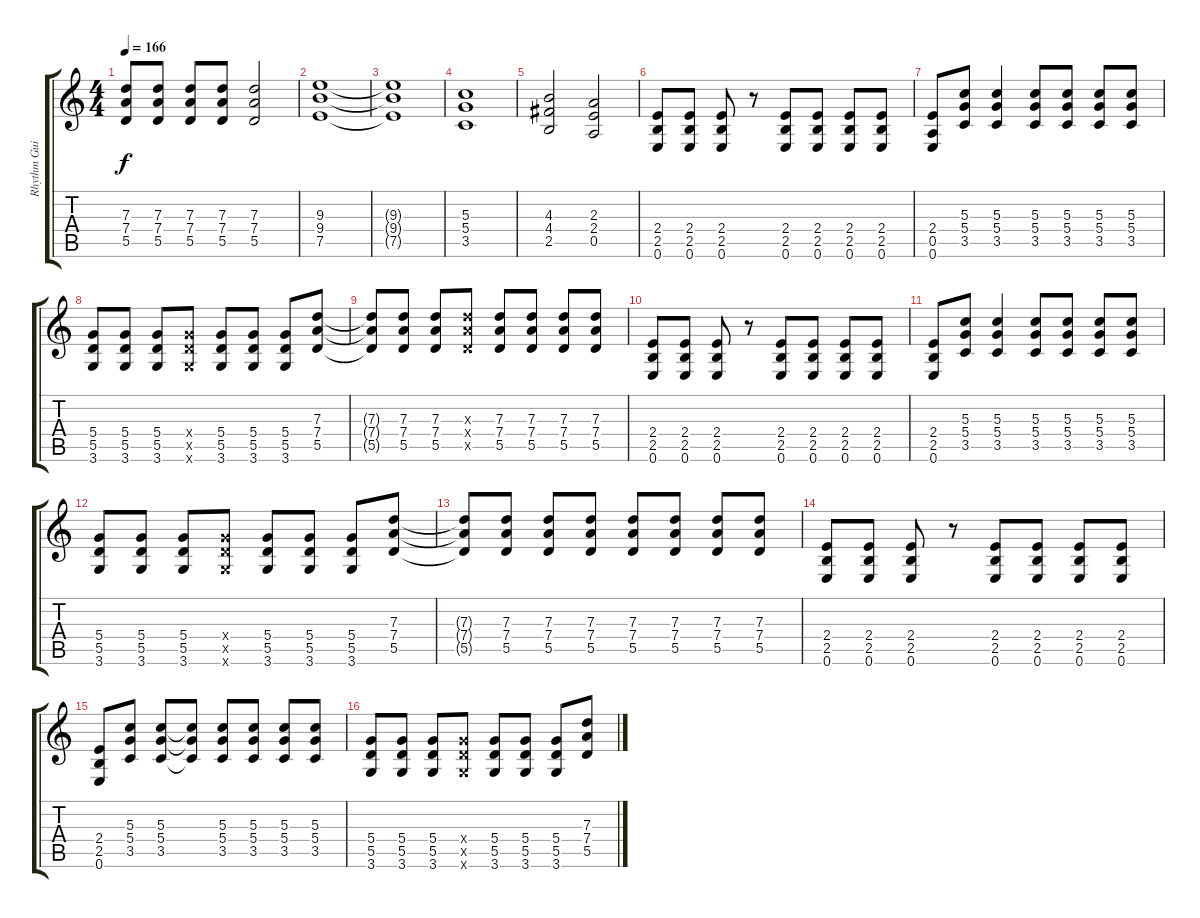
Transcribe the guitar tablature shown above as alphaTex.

\track ("Rhythm Guitar II" "Rhythm Gui") {instrument distortionguitar}
\staff {score tabs}
\tuning (E4 B3 G3 D3 A2 E2) {hide}
\ts (4 4)
\tempo 166
\clef g2
\ks c
(7.3 7.4 5.5).8{dy f} (7.3 7.4 5.5).8 (7.3 7.4 5.5).8 (7.3 7.4 5.5).8 (7.3 7.4 5.5).2 |
(9.3 9.4 7.5).1 |
(9.3{t} 9.4{t} 7.5{t}).1 |
(5.3 5.4 3.5).1 |
(4.3 4.4 2.5).2 (2.3 2.4 0.5).2 |
(2.4 2.5 0.6).8 (2.4 2.5 0.6).8 (2.4 2.5 0.6).8 r.8 (2.4 2.5 0.6).8 (2.4 2.5 0.6).8 (2.4 2.5 0.6).8 (2.4 2.5 0.6).8 |
(2.4 0.5 0.6).8 (5.3 5.4 3.5).8 (5.3 5.4 3.5).4 (5.3 5.4 3.5).8 (5.3 5.4 3.5).8 (5.3 5.4 3.5).8 (5.3 5.4 3.5).8 |
(5.4 5.5 3.6).8 (5.4 5.5 3.6).8 (5.4 5.5 3.6).8 (5.4{x} 5.5{x} 3.6{x}).8 (5.4 5.5 3.6).8 (5.4 5.5 3.6).8 (5.4 5.5 3.6).8 (7.3 7.4 5.5).8 |
(7.3{t} 7.4{t} 5.5{t}).8 (7.3 7.4 5.5).8 (7.3 7.4 5.5).8 (7.3{x} 7.4{x} 5.5{x}).8 (7.3 7.4 5.5).8 (7.3 7.4 5.5).8 (7.3 7.4 5.5).8 (7.3 7.4 5.5).8 |
(2.4 2.5 0.6).8 (2.4 2.5 0.6).8 (2.4 2.5 0.6).8 r.8 (2.4 2.5 0.6).8 (2.4 2.5 0.6).8 (2.4 2.5 0.6).8 (2.4 2.5 0.6).8 |
(2.4 2.5 0.6).8 (5.3 5.4 3.5).8 (5.3 5.4 3.5).4 (5.3 5.4 3.5).8 (5.3 5.4 3.5).8 (5.3 5.4 3.5).8 (5.3 5.4 3.5).8 |
(5.4 5.5 3.6).8 (5.4 5.5 3.6).8 (5.4 5.5 3.6).8 (5.4{x} 5.5{x} 3.6{x}).8 (5.4 5.5 3.6).8 (5.4 5.5 3.6).8 (5.4 5.5 3.6).8 (7.3 7.4 5.5).8 |
(7.3{t} 7.4{t} 5.5{t}).8 (7.3 7.4 5.5).8 (7.3 7.4 5.5).8 (7.3 7.4 5.5).8 (7.3 7.4 5.5).8 (7.3 7.4 5.5).8 (7.3 7.4 5.5).8 (7.3 7.4 5.5).8 |
(2.4 2.5 0.6).8 (2.4 2.5 0.6).8 (2.4 2.5 0.6).8 r.8 (2.4 2.5 0.6).8 (2.4 2.5 0.6).8 (2.4 2.5 0.6).8 (2.4 2.5 0.6).8 |
(2.4 2.5 0.6).8 (5.3 5.4 3.5).8 (5.3 5.4 3.5).8 (5.3{t} 5.4{t} 3.5{t}).8 (5.3 5.4 3.5).8 (5.3 5.4 3.5).8 (5.3 5.4 3.5).8 (5.3 5.4 3.5).8 |
(5.4 5.5 3.6).8 (5.4 5.5 3.6).8 (5.4 5.5 3.6).8 (5.4{x} 5.5{x} 3.6{x}).8 (5.4 5.5 3.6).8 (5.4 5.5 3.6).8 (5.4 5.5 3.6).8 (7.3 7.4 5.5).8
